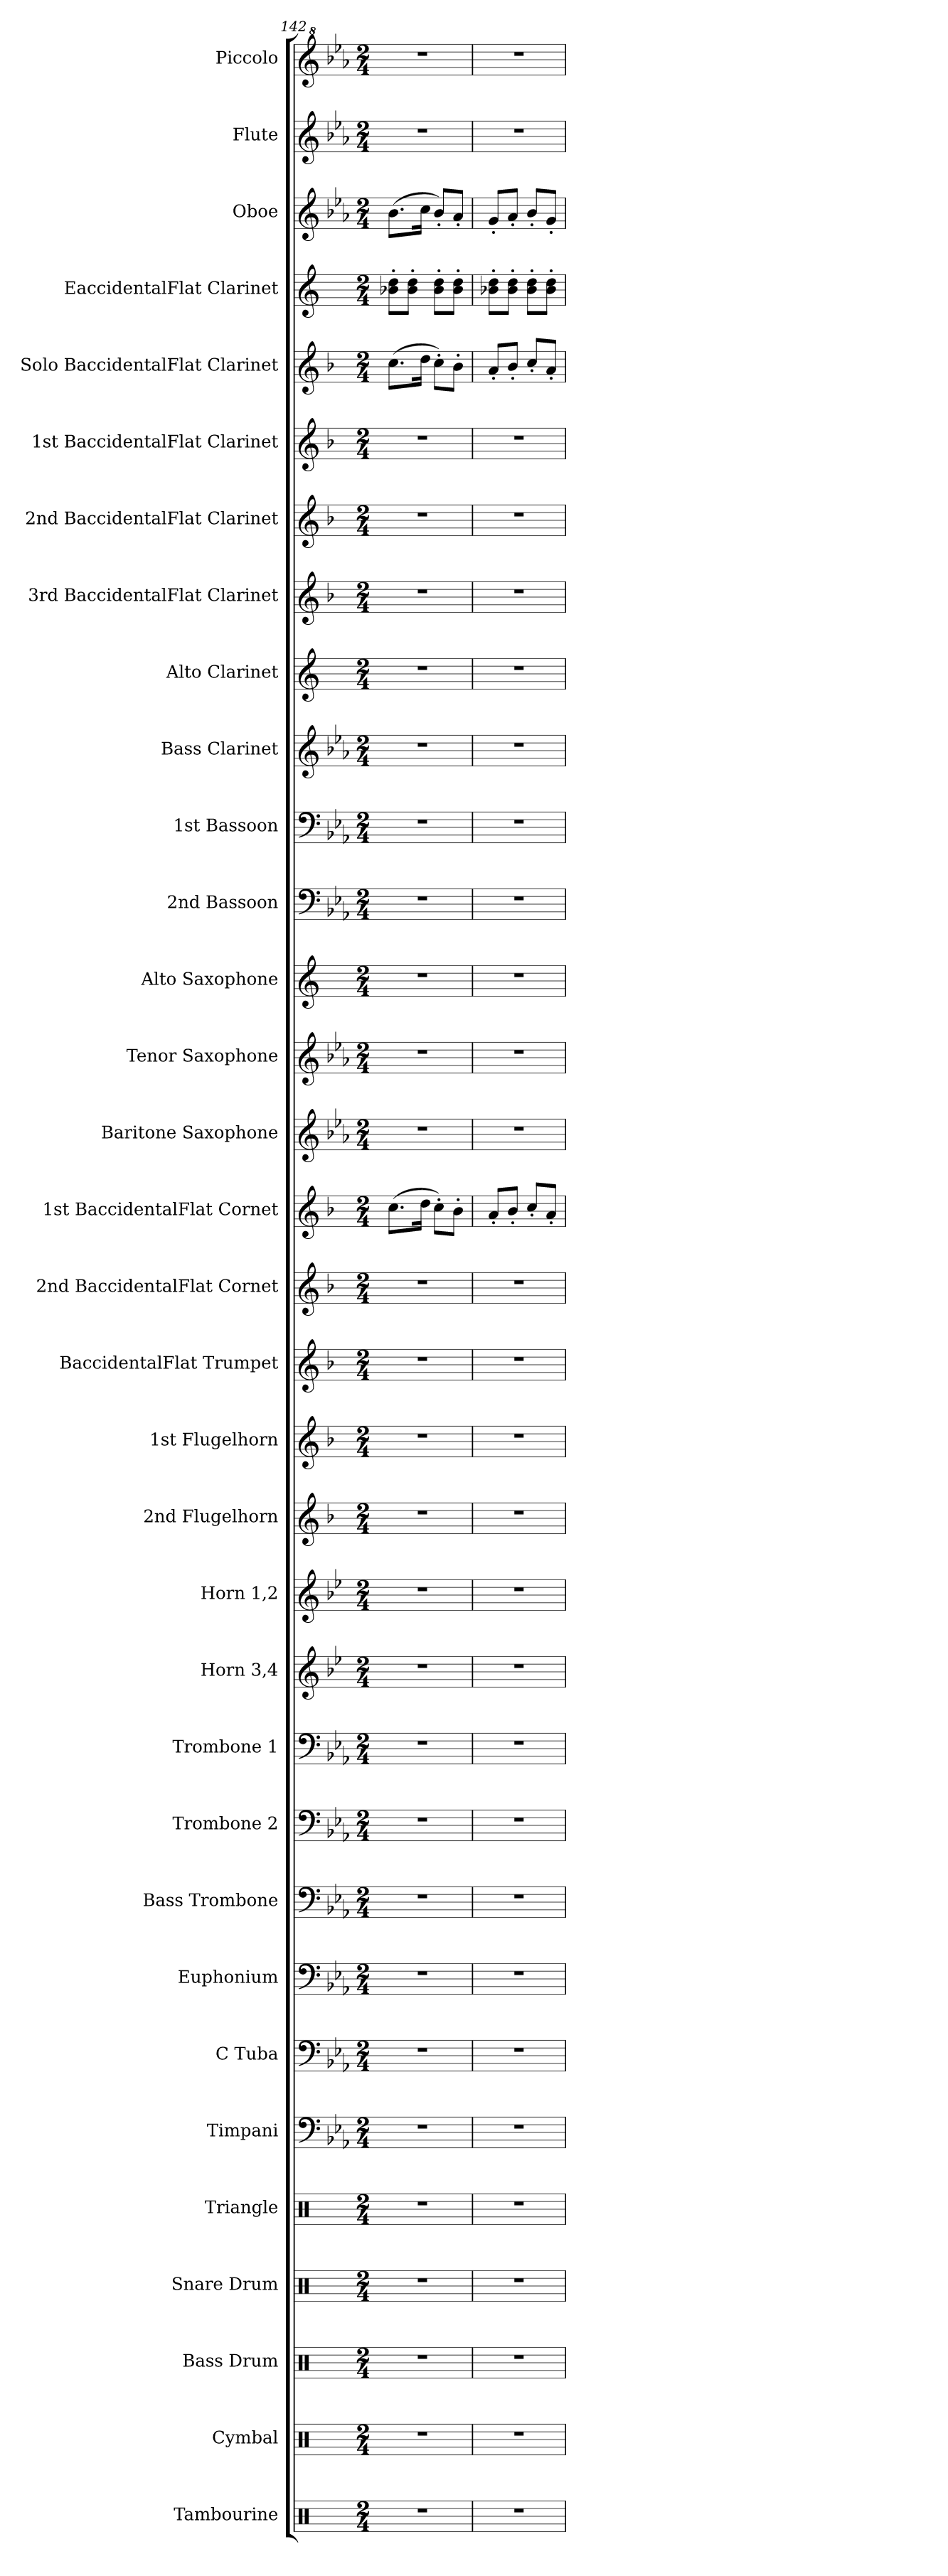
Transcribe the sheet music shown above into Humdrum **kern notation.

**kern	**kern	**kern	**kern	**kern	**kern	**kern	**kern	**kern	**kern	**kern	**kern	**kern	**kern	**kern	**kern	**kern	**kern	**kern	**kern	**kern	**kern	**kern	**kern	**kern	**kern	**kern	**kern	**kern	**kern	**kern	**kern	**kern
*part33	*part32	*part31	*part30	*part29	*part28	*part27	*part26	*part25	*part24	*part23	*part22	*part21	*part20	*part19	*part18	*part17	*part16	*part15	*part14	*part13	*part12	*part11	*part10	*part9	*part8	*part7	*part6	*part5	*part4	*part3	*part2	*part1
*staff33	*staff32	*staff31	*staff30	*staff29	*staff28	*staff27	*staff26	*staff25	*staff24	*staff23	*staff22	*staff21	*staff20	*staff19	*staff18	*staff17	*staff16	*staff15	*staff14	*staff13	*staff12	*staff11	*staff10	*staff9	*staff8	*staff7	*staff6	*staff5	*staff4	*staff3	*staff2	*staff1
*I"Tambourine	*I"Cymbal	*I"Bass Drum	*I"Snare Drum	*I"Triangle	*I"Timpani	*I"C Tuba	*I"Euphonium	*I"Bass Trombone	*I"Trombone 2	*I"Trombone 1	*I"Horn 3,4	*I"Horn 1,2	*I"2nd Flugelhorn	*I"1st Flugelhorn	*I"BaccidentalFlat Trumpet	*I"2nd BaccidentalFlat Cornet	*I"1st BaccidentalFlat Cornet	*I"Baritone Saxophone	*I"Tenor Saxophone	*I"Alto Saxophone	*I"2nd Bassoon	*I"1st Bassoon	*I"Bass Clarinet	*I"Alto Clarinet	*I"3rd BaccidentalFlat Clarinet	*I"2nd BaccidentalFlat Clarinet	*I"1st BaccidentalFlat Clarinet	*I"Solo BaccidentalFlat Clarinet	*I"EaccidentalFlat Clarinet	*I"Oboe	*I"Flute	*I"Piccolo
*I'Tamb.	*I'Cym.	*I'B. Dr.	*I'Sn. Dr.	*I'Trgl.	*I'Timp.	*I'C Tu.	*I'Eu.	*I'B. Trb.	*I'Trb. 2	*I'Trb. 1	*I'Hn. 3,4	*I'Hn. 1,2	*I'2nd Flghn.	*I'1st Flghn.	*I'BaccidentalFlat Tpt.	*I'2nd BaccidentalFlat Cnt.	*I'1st BaccidentalFlat Cnt.	*I'Bar. Sax.	*I'T. Sax.	*I'A. Sax.	*I'2nd Bsn.	*I'1st Bsn.	*I'B. Cl.	*I'A. Cl.	*I'3rd BaccidentalFlat Cl.	*I'2nd BaccidentalFlat Cl.	*I'1st BaccidentalFlat Cl.	*I'Solo BaccidentalFlat Cl.	*I'EaccidentalFlat Cl.	*I'Ob.	*I'Fl.	*I'Picc.
*clefX	*clefX	*clefX	*clefX	*clefX	*clefF4	*clefF4	*clefF4	*clefF4	*clefF4	*clefF4	*clefG2	*clefG2	*clefG2	*clefG2	*clefG2	*clefG2	*clefG2	*clefG2	*clefG2	*clefG2	*clefF4	*clefF4	*clefG2	*clefG2	*clefG2	*clefG2	*clefG2	*clefG2	*clefG2	*clefG2	*clefG2	*clefG^2
*	*	*	*	*	*	*	*	*	*	*	*ITrd4c7	*ITrd4c7	*ITrd1c2	*ITrd1c2	*ITrd1c2	*ITrd1c2	*ITrd1c2	*ITrd12c21	*ITrd8c14	*ITrd5c9	*	*	*ITrd8c14	*ITrd5c9	*ITrd1c2	*ITrd1c2	*ITrd1c2	*ITrd1c2	*ITrd-2c-3	*	*	*ITrd-7c-12
*k[]	*k[]	*k[]	*k[]	*k[]	*k[b-e-a-]	*k[b-e-a-]	*k[b-e-a-]	*k[b-e-a-]	*k[b-e-a-]	*k[b-e-a-]	*k[b-e-a-]	*k[b-e-a-]	*k[b-e-a-]	*k[b-e-a-]	*k[b-e-a-]	*k[b-e-a-]	*k[b-e-a-]	*k[b-e-a-]	*k[b-e-a-]	*k[b-e-a-]	*k[b-e-a-]	*k[b-e-a-]	*k[b-e-a-]	*k[b-e-a-]	*k[b-e-a-]	*k[b-e-a-]	*k[b-e-a-]	*k[b-e-a-]	*k[b-e-a-]	*k[b-e-a-]	*k[b-e-a-]	*k[b-e-a-]
*M2/4	*M2/4	*M2/4	*M2/4	*M2/4	*M2/4	*M2/4	*M2/4	*M2/4	*M2/4	*M2/4	*M2/4	*M2/4	*M2/4	*M2/4	*M2/4	*M2/4	*M2/4	*M2/4	*M2/4	*M2/4	*M2/4	*M2/4	*M2/4	*M2/4	*M2/4	*M2/4	*M2/4	*M2/4	*M2/4	*M2/4	*M2/4	*M2/4
=142	=142	=142	=142	=142	=142	=142	=142	=142	=142	=142	=142	=142	=142	=142	=142	=142	=142	=142	=142	=142	=142	=142	=142	=142	=142	=142	=142	=142	=142	=142	=142	=142
2r	2r	2r	2r	2r	2r	2r	2r	2r	2r	2r	2r	2r	2r	2r	2r	2r	(8.b-\L	2r	2r	2r	2r	2r	2r	2r	2r	2r	2r	(8.b-\L	8dd-X\' 8ff\'L	(8.b-\L	2r	2r
.	.	.	.	.	.	.	.	.	.	.	.	.	.	.	.	.	.	.	.	.	.	.	.	.	.	.	.	.	8dd-\' 8ff\'J	.	.	.
.	.	.	.	.	.	.	.	.	.	.	.	.	.	.	.	.	16cc\Jk	.	.	.	.	.	.	.	.	.	.	16cc\Jk	.	16cc\Jk	.	.
.	.	.	.	.	.	.	.	.	.	.	.	.	.	.	.	.	8b-'\L)	.	.	.	.	.	.	.	.	.	.	8b-'\L)	8dd-\' 8ff\'L	8b-'/L)	.	.
.	.	.	.	.	.	.	.	.	.	.	.	.	.	.	.	.	8a-'\J	.	.	.	.	.	.	.	.	.	.	8a-'\J	8dd-\' 8ff\'J	8a-'/J	.	.
=143	=143	=143	=143	=143	=143	=143	=143	=143	=143	=143	=143	=143	=143	=143	=143	=143	=143	=143	=143	=143	=143	=143	=143	=143	=143	=143	=143	=143	=143	=143	=143	=143
2r	2r	2r	2r	2r	2r	2r	2r	2r	2r	2r	2r	2r	2r	2r	2r	2r	8g'/L	2r	2r	2r	2r	2r	2r	2r	2r	2r	2r	8g'/L	8dd-X\' 8ff\'L	8g'/L	2r	2r
.	.	.	.	.	.	.	.	.	.	.	.	.	.	.	.	.	8a-'/J	.	.	.	.	.	.	.	.	.	.	8a-'/J	8dd-\' 8ff\'J	8a-'/J	.	.
.	.	.	.	.	.	.	.	.	.	.	.	.	.	.	.	.	8b-'/L	.	.	.	.	.	.	.	.	.	.	8b-'/L	8dd-\' 8ff\'L	8b-'/L	.	.
.	.	.	.	.	.	.	.	.	.	.	.	.	.	.	.	.	8g'/J	.	.	.	.	.	.	.	.	.	.	8g'/J	8dd-\' 8ff\'J	8g'/J	.	.
=	=	=	=	=	=	=	=	=	=	=	=	=	=	=	=	=	=	=	=	=	=	=	=	=	=	=	=	=	=	=	=	=
*-	*-	*-	*-	*-	*-	*-	*-	*-	*-	*-	*-	*-	*-	*-	*-	*-	*-	*-	*-	*-	*-	*-	*-	*-	*-	*-	*-	*-	*-	*-	*-	*-
